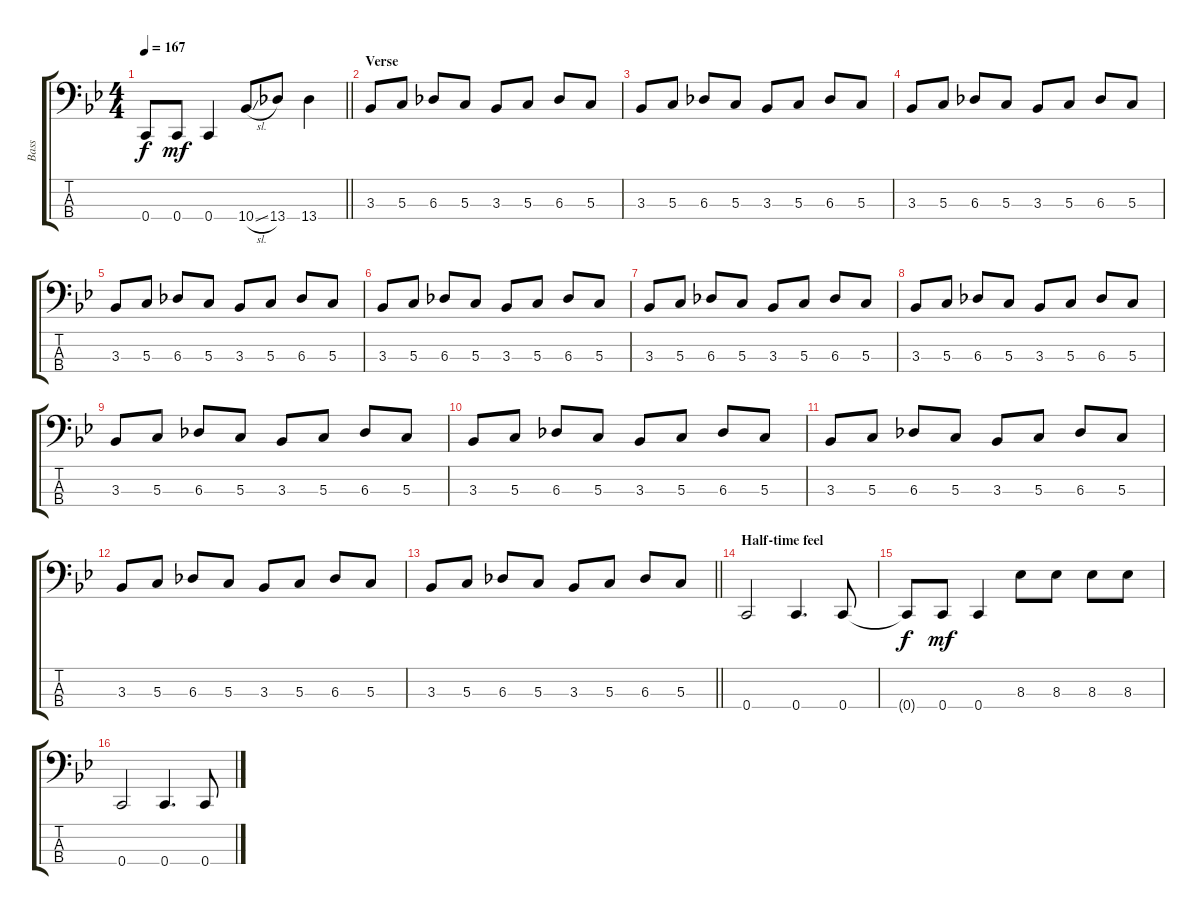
\track ("Bass" "Bass") {instrument electricbasspick}
\staff {score tabs}
\tuning (F2 C2 G1 C1) {hide}
\ts (4 4)
\tempo 167
\clef f4
\barLineRight lightlight
\ks bb
0.4{t}.8{dy f} 0.4.8{dy mf} 0.4.4 10.4{sl}.8 13.4.8 13.4.4 |
\section ("" "Verse")
3.3.8 5.3.8 6.3.8 5.3.8 3.3.8 5.3.8 6.3.8 5.3.8 |
3.3.8 5.3.8 6.3.8 5.3.8 3.3.8 5.3.8 6.3.8 5.3.8 |
3.3.8 5.3.8 6.3.8 5.3.8 3.3.8 5.3.8 6.3.8 5.3.8 |
3.3.8 5.3.8 6.3.8 5.3.8 3.3.8 5.3.8 6.3.8 5.3.8 |
3.3.8 5.3.8 6.3.8 5.3.8 3.3.8 5.3.8 6.3.8 5.3.8 |
3.3.8 5.3.8 6.3.8 5.3.8 3.3.8 5.3.8 6.3.8 5.3.8 |
3.3.8 5.3.8 6.3.8 5.3.8 3.3.8 5.3.8 6.3.8 5.3.8 |
3.3.8 5.3.8 6.3.8 5.3.8 3.3.8 5.3.8 6.3.8 5.3.8 |
3.3.8 5.3.8 6.3.8 5.3.8 3.3.8 5.3.8 6.3.8 5.3.8 |
3.3.8 5.3.8 6.3.8 5.3.8 3.3.8 5.3.8 6.3.8 5.3.8 |
3.3.8 5.3.8 6.3.8 5.3.8 3.3.8 5.3.8 6.3.8 5.3.8 |
\barLineRight lightlight
3.3.8 5.3.8 6.3.8 5.3.8 3.3.8 5.3.8 6.3.8 5.3.8 |
\section ("" "Half-time feel")
0.4.2 0.4.4{d} 0.4.8 |
0.4{t}.8{dy f} 0.4.8{dy mf} 0.4.4 8.3.8 8.3.8 8.3.8 8.3.8 |
0.4.2 0.4.4{d} 0.4.8
